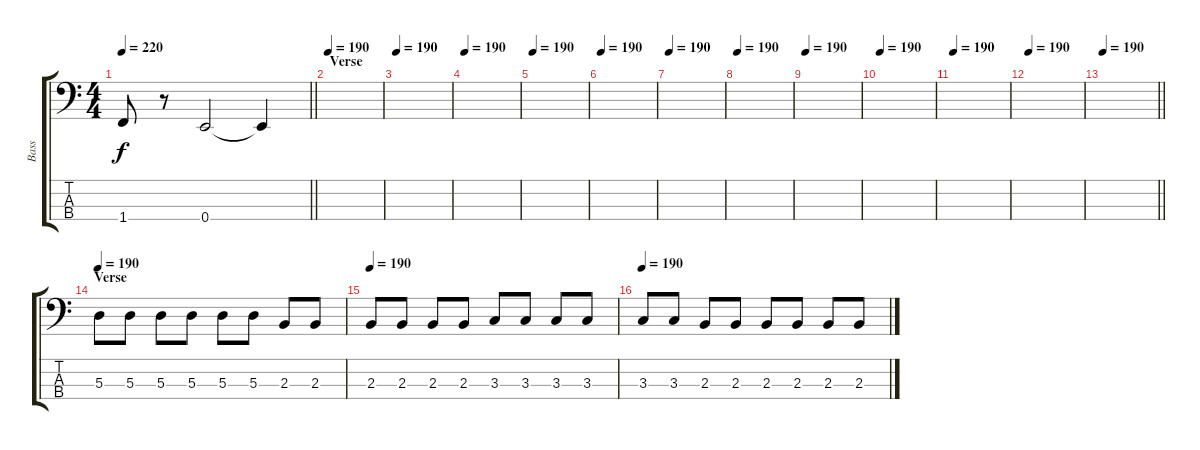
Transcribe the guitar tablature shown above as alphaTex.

\track ("Bass" "Bass") {instrument electricbasspick}
\staff {score tabs}
\tuning (G2 D2 A1 E1) {hide}
\ts (4 4)
\tempo 220
\clef f4
\barLineRight lightlight
\ks c
1.4.8{dy f} r.8 0.4.2 0.4{t}.4 |
\section ("" "Verse")
\tempo 190
|
\tempo 190
|
\tempo 190
|
\tempo 190
|
\tempo 190
|
\tempo 190
|
\tempo 190
|
\tempo 190
|
\tempo 190
|
\tempo 190
|
\tempo 190
|
\tempo 190
\barLineRight lightlight
|
\section ("" "Verse")
\tempo 190
5.3.8 5.3.8 5.3.8 5.3.8 5.3.8 5.3.8 2.3.8 2.3.8 |
\tempo 190
2.3.8 2.3.8 2.3.8 2.3.8 3.3.8 3.3.8 3.3.8 3.3.8 |
\tempo 190
3.3.8 3.3.8 2.3.8 2.3.8 2.3.8 2.3.8 2.3.8 2.3.8
